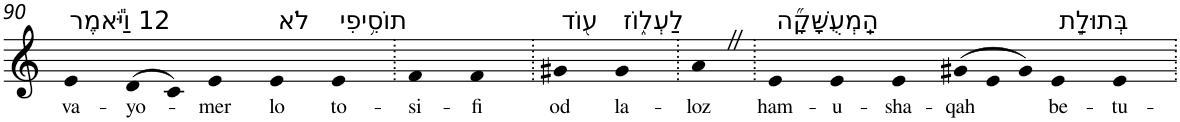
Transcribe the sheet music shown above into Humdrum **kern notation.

**kern	**text
*part1	*part1
*staff1	*staff1
*I"Piano	*
*I'Pno	*
!!LO:PB:g=z
*clefG2	*
*k[]	*
=90	=90
!LO:TX:a:t=12 וַיֹּ֕אמֶר	!
!	!LO:LY:b
4e	va-
!	!LO:LY:b
(>8d	-yo-
8c)	.
!	!LO:LY:b
4e	-mer
!LO:TX:a:t=לֹא	!
!	!LO:LY:b
4e	lo
!LO:TX:a:t=תוֹסִ֥יפִי	!
!	!LO:LY:b
4e	to-
=91.	=91.
!	!LO:LY:b
4f	-si-
!	!LO:LY:b
4f	-fi
=92.	=92.
!LO:TX:a:t=ע֖וֹד	!
!	!LO:LY:b
4g#X	od
!LO:TX:a:t=לַעְל֑וֹז	!
!	!LO:LY:b
4g#	la-
=93.	=93.
!	!LO:LY:b
4aZ	-loz
=94.	=94.
!LO:TX:a:t=הַֽמְעֻשָּׁקָ֞ה	!
!	!LO:LY:b
4e	ham-
!	!LO:LY:b
4e	-u-
!	!LO:LY:b
4e	-sha-
!	!LO:LY:b
(>12g#X	-qah
12e	.
12g#)	.
!LO:TX:a:t=בְּתוּלַ֣ת	!
!	!LO:LY:b
4e	be-
!	!LO:LY:b
4e	-tu-
=.	=.
*-	*-
